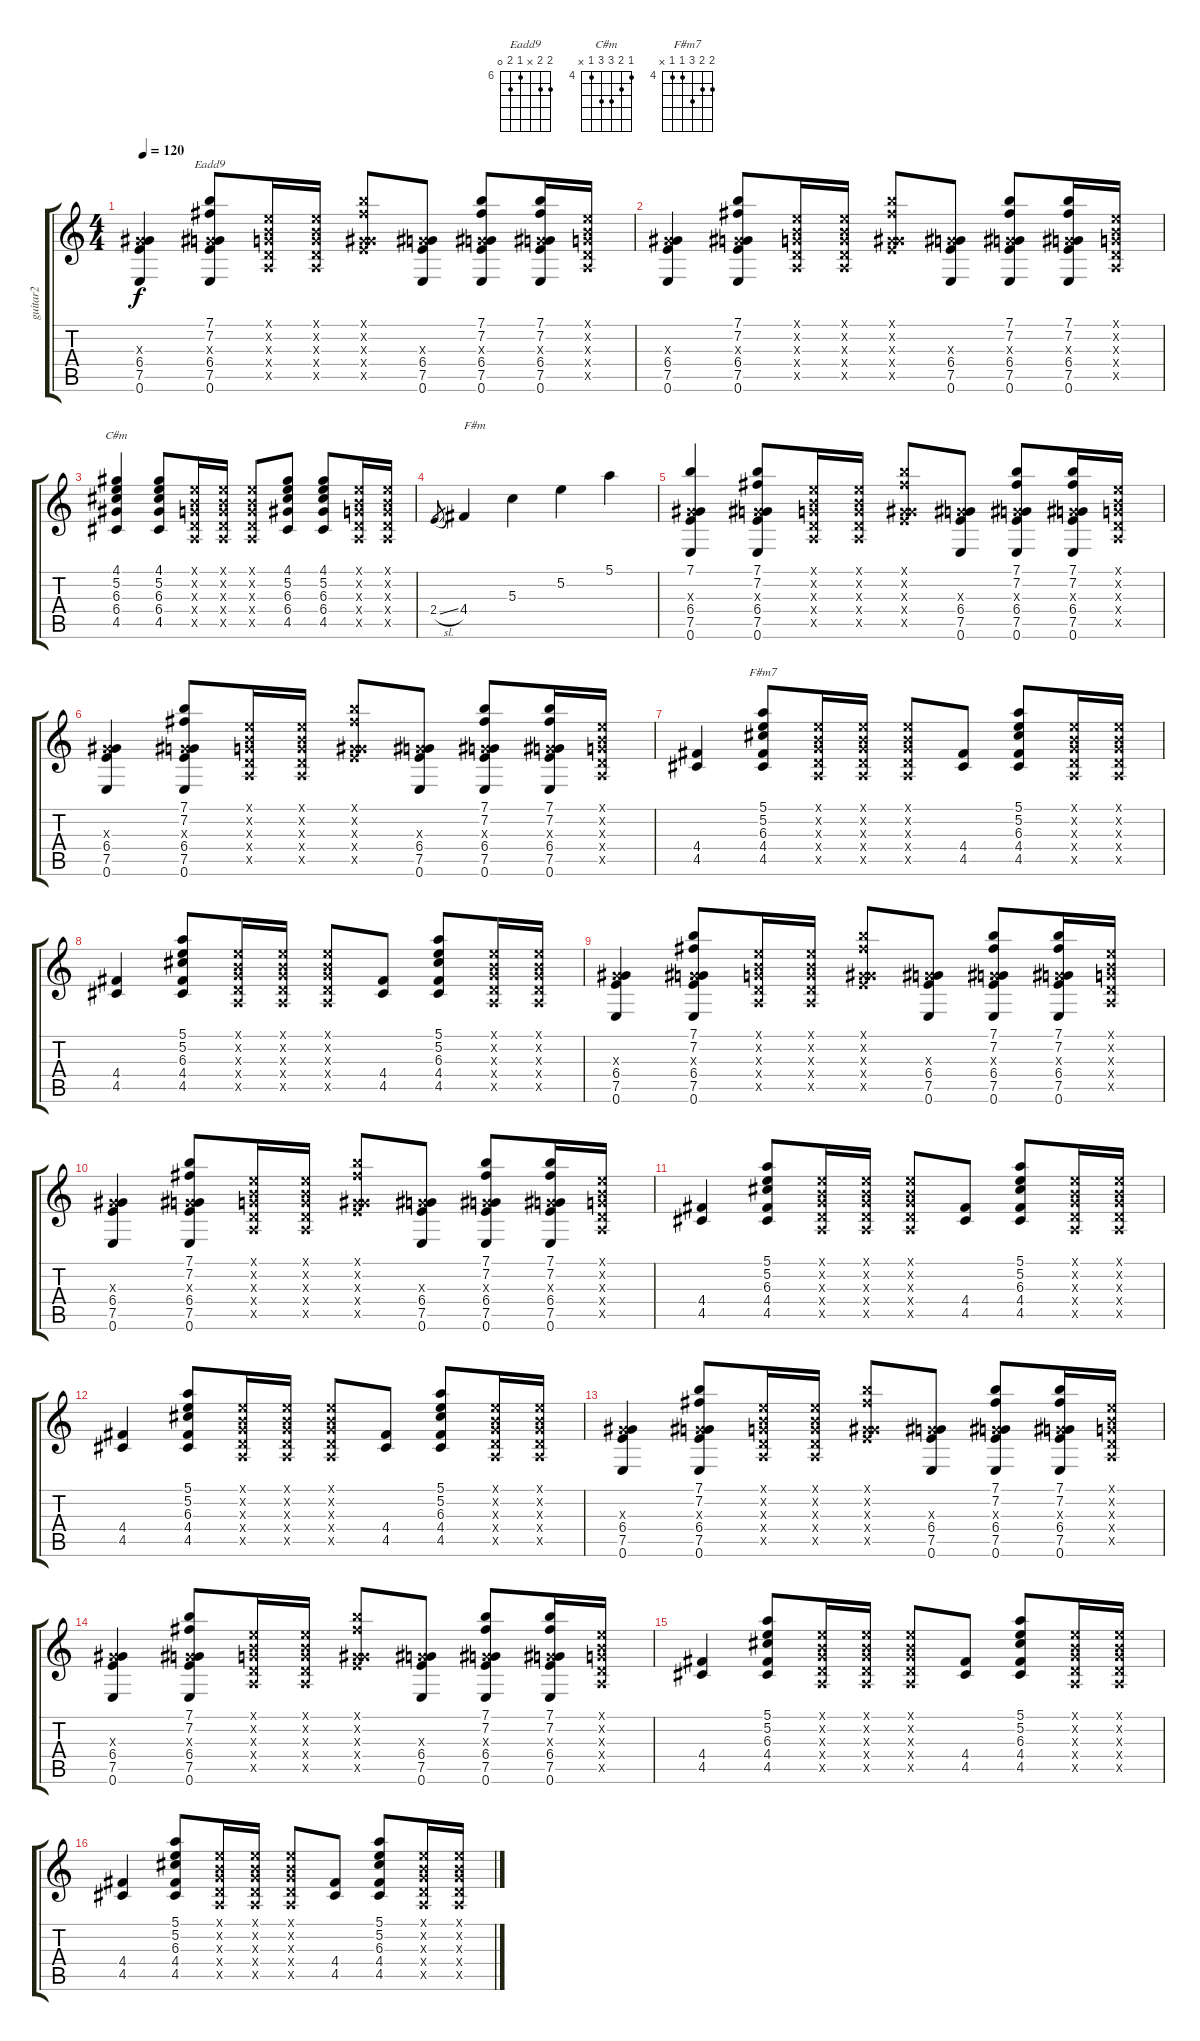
\track ("guitar2" "guitar2") {instrument acousticguitarsteel}
\staff {score tabs}
\tuning (E4 B3 G3 D3 A2 E2) {hide}
\chord ("Eadd9" 7 7 x 6 7 0) {firstfret 6}
\chord ("C#m" 4 5 6 6 4 x) {firstfret 4}
\chord ("F#m7" 5 5 6 4 4 x) {firstfret 4}
\ts (4 4)
\tempo 120
\clef g2
\ks c
(0.3{x} 6.4 7.5 0.6).4{dy f} (7.1 7.2 0.3{x} 6.4 7.5 0.6).8{ch "Eadd9"} (0.1{x} 0.2{x} 0.3{x} 0.4{x} 0.5{x}).16 (0.1{x} 0.2{x} 0.3{x} 0.4{x} 0.5{x}).16 (7.1{x} 7.2{x} 0.3{x} 6.4{x} 7.5{x}).8 (0.3{x} 6.4 7.5 0.6).8 (7.1 7.2 0.3{x} 6.4 7.5 0.6).8 (7.1 7.2 0.3{x} 6.4 7.5 0.6).16 (0.1{x} 0.2{x} 0.3{x} 0.4{x} 0.5{x}).16 |
(0.3{x} 6.4 7.5 0.6).4 (7.1 7.2 0.3{x} 6.4 7.5 0.6).8 (0.1{x} 0.2{x} 0.3{x} 0.4{x} 0.5{x}).16 (0.1{x} 0.2{x} 0.3{x} 0.4{x} 0.5{x}).16 (7.1{x} 7.2{x} 0.3{x} 6.4{x} 7.5{x}).8 (0.3{x} 6.4 7.5 0.6).8 (7.1 7.2 0.3{x} 6.4 7.5 0.6).8 (7.1 7.2 0.3{x} 6.4 7.5 0.6).16 (0.1{x} 0.2{x} 0.3{x} 0.4{x} 0.5{x}).16 |
(4.1 5.2 6.3 6.4 4.5).4{ch "C#m"} (4.1 5.2 6.3 6.4 4.5).8 (0.1{x} 0.2{x} 0.3{x} 0.4{x} 0.5{x}).16 (0.1{x} 0.2{x} 0.3{x} 0.4{x} 0.5{x}).16 (0.1{x} 0.2{x} 0.3{x} 0.4{x} 0.5{x}).8 (4.1 5.2 6.3 6.4 4.5).8 (4.1 5.2 6.3 6.4 4.5).8 (0.1{x} 0.2{x} 0.3{x} 0.4{x} 0.5{x}).16 (0.1{x} 0.2{x} 0.3{x} 0.4{x} 0.5{x}).16 |
2.4{sl}.8{gr} 4.4.4{txt "F#m"} 5.3.4 5.2.4 5.1.4 |
(7.1 0.3{x} 6.4 7.5 0.6).4 (7.1 7.2 0.3{x} 6.4 7.5 0.6).8 (0.1{x} 0.2{x} 0.3{x} 0.4{x} 0.5{x}).16 (0.1{x} 0.2{x} 0.3{x} 0.4{x} 0.5{x}).16 (7.1{x} 7.2{x} 0.3{x} 6.4{x} 7.5{x}).8 (0.3{x} 6.4 7.5 0.6).8 (7.1 7.2 0.3{x} 6.4 7.5 0.6).8 (7.1 7.2 0.3{x} 6.4 7.5 0.6).16 (0.1{x} 0.2{x} 0.3{x} 0.4{x} 0.5{x}).16 |
(0.3{x} 6.4 7.5 0.6).4 (7.1 7.2 0.3{x} 6.4 7.5 0.6).8 (0.1{x} 0.2{x} 0.3{x} 0.4{x} 0.5{x}).16 (0.1{x} 0.2{x} 0.3{x} 0.4{x} 0.5{x}).16 (7.1{x} 7.2{x} 0.3{x} 6.4{x} 7.5{x}).8 (0.3{x} 6.4 7.5 0.6).8 (7.1 7.2 0.3{x} 6.4 7.5 0.6).8 (7.1 7.2 0.3{x} 6.4 7.5 0.6).16 (0.1{x} 0.2{x} 0.3{x} 0.4{x} 0.5{x}).16 |
(4.4 4.5).4 (5.1 5.2 6.3 4.4 4.5).8{ch "F#m7"} (0.1{x} 0.2{x} 0.3{x} 0.4{x} 0.5{x}).16 (0.1{x} 0.2{x} 0.3{x} 0.4{x} 0.5{x}).16 (0.1{x} 0.2{x} 0.3{x} 0.4{x} 0.5{x}).8 (4.4 4.5).8 (5.1 5.2 6.3 4.4 4.5).8 (0.1{x} 0.2{x} 0.3{x} 0.4{x} 0.5{x}).16 (0.1{x} 0.2{x} 0.3{x} 0.4{x} 0.5{x}).16 |
(4.4 4.5).4 (5.1 5.2 6.3 4.4 4.5).8 (0.1{x} 0.2{x} 0.3{x} 0.4{x} 0.5{x}).16 (0.1{x} 0.2{x} 0.3{x} 0.4{x} 0.5{x}).16 (0.1{x} 0.2{x} 0.3{x} 0.4{x} 0.5{x}).8 (4.4 4.5).8 (5.1 5.2 6.3 4.4 4.5).8 (0.1{x} 0.2{x} 0.3{x} 0.4{x} 0.5{x}).16 (0.1{x} 0.2{x} 0.3{x} 0.4{x} 0.5{x}).16 |
(0.3{x} 6.4 7.5 0.6).4 (7.1 7.2 0.3{x} 6.4 7.5 0.6).8 (0.1{x} 0.2{x} 0.3{x} 0.4{x} 0.5{x}).16 (0.1{x} 0.2{x} 0.3{x} 0.4{x} 0.5{x}).16 (7.1{x} 7.2{x} 0.3{x} 6.4{x} 7.5{x}).8 (0.3{x} 6.4 7.5 0.6).8 (7.1 7.2 0.3{x} 6.4 7.5 0.6).8 (7.1 7.2 0.3{x} 6.4 7.5 0.6).16 (0.1{x} 0.2{x} 0.3{x} 0.4{x} 0.5{x}).16 |
(0.3{x} 6.4 7.5 0.6).4 (7.1 7.2 0.3{x} 6.4 7.5 0.6).8 (0.1{x} 0.2{x} 0.3{x} 0.4{x} 0.5{x}).16 (0.1{x} 0.2{x} 0.3{x} 0.4{x} 0.5{x}).16 (7.1{x} 7.2{x} 0.3{x} 6.4{x} 7.5{x}).8 (0.3{x} 6.4 7.5 0.6).8 (7.1 7.2 0.3{x} 6.4 7.5 0.6).8 (7.1 7.2 0.3{x} 6.4 7.5 0.6).16 (0.1{x} 0.2{x} 0.3{x} 0.4{x} 0.5{x}).16 |
(4.4 4.5).4 (5.1 5.2 6.3 4.4 4.5).8 (0.1{x} 0.2{x} 0.3{x} 0.4{x} 0.5{x}).16 (0.1{x} 0.2{x} 0.3{x} 0.4{x} 0.5{x}).16 (0.1{x} 0.2{x} 0.3{x} 0.4{x} 0.5{x}).8 (4.4 4.5).8 (5.1 5.2 6.3 4.4 4.5).8 (0.1{x} 0.2{x} 0.3{x} 0.4{x} 0.5{x}).16 (0.1{x} 0.2{x} 0.3{x} 0.4{x} 0.5{x}).16 |
(4.4 4.5).4 (5.1 5.2 6.3 4.4 4.5).8 (0.1{x} 0.2{x} 0.3{x} 0.4{x} 0.5{x}).16 (0.1{x} 0.2{x} 0.3{x} 0.4{x} 0.5{x}).16 (0.1{x} 0.2{x} 0.3{x} 0.4{x} 0.5{x}).8 (4.4 4.5).8 (5.1 5.2 6.3 4.4 4.5).8 (0.1{x} 0.2{x} 0.3{x} 0.4{x} 0.5{x}).16 (0.1{x} 0.2{x} 0.3{x} 0.4{x} 0.5{x}).16 |
(0.3{x} 6.4 7.5 0.6).4 (7.1 7.2 0.3{x} 6.4 7.5 0.6).8 (0.1{x} 0.2{x} 0.3{x} 0.4{x} 0.5{x}).16 (0.1{x} 0.2{x} 0.3{x} 0.4{x} 0.5{x}).16 (7.1{x} 7.2{x} 0.3{x} 6.4{x} 7.5{x}).8 (0.3{x} 6.4 7.5 0.6).8 (7.1 7.2 0.3{x} 6.4 7.5 0.6).8 (7.1 7.2 0.3{x} 6.4 7.5 0.6).16 (0.1{x} 0.2{x} 0.3{x} 0.4{x} 0.5{x}).16 |
(0.3{x} 6.4 7.5 0.6).4 (7.1 7.2 0.3{x} 6.4 7.5 0.6).8 (0.1{x} 0.2{x} 0.3{x} 0.4{x} 0.5{x}).16 (0.1{x} 0.2{x} 0.3{x} 0.4{x} 0.5{x}).16 (7.1{x} 7.2{x} 0.3{x} 6.4{x} 7.5{x}).8 (0.3{x} 6.4 7.5 0.6).8 (7.1 7.2 0.3{x} 6.4 7.5 0.6).8 (7.1 7.2 0.3{x} 6.4 7.5 0.6).16 (0.1{x} 0.2{x} 0.3{x} 0.4{x} 0.5{x}).16 |
(4.4 4.5).4 (5.1 5.2 6.3 4.4 4.5).8 (0.1{x} 0.2{x} 0.3{x} 0.4{x} 0.5{x}).16 (0.1{x} 0.2{x} 0.3{x} 0.4{x} 0.5{x}).16 (0.1{x} 0.2{x} 0.3{x} 0.4{x} 0.5{x}).8 (4.4 4.5).8 (5.1 5.2 6.3 4.4 4.5).8 (0.1{x} 0.2{x} 0.3{x} 0.4{x} 0.5{x}).16 (0.1{x} 0.2{x} 0.3{x} 0.4{x} 0.5{x}).16 |
(4.4 4.5).4 (5.1 5.2 6.3 4.4 4.5).8 (0.1{x} 0.2{x} 0.3{x} 0.4{x} 0.5{x}).16 (0.1{x} 0.2{x} 0.3{x} 0.4{x} 0.5{x}).16 (0.1{x} 0.2{x} 0.3{x} 0.4{x} 0.5{x}).8 (4.4 4.5).8 (5.1 5.2 6.3 4.4 4.5).8 (0.1{x} 0.2{x} 0.3{x} 0.4{x} 0.5{x}).16 (0.1{x} 0.2{x} 0.3{x} 0.4{x} 0.5{x}).16
